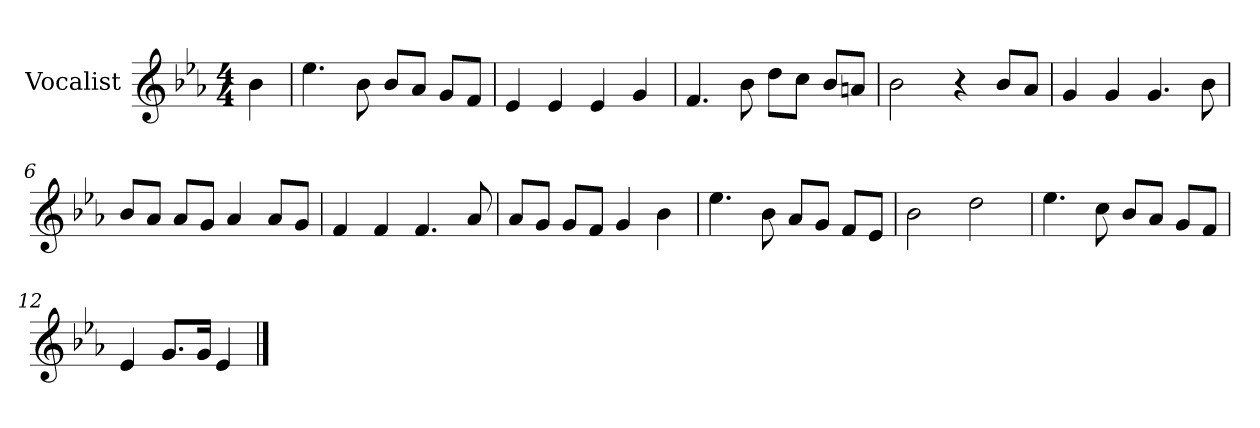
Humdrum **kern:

**kern
*part1
*staff1
*I"Vocalist
*k[b-e-a-]
*E-:
*M4/4
=
4b-
=1
4.ee-
8b-
8b-L
8a-J
8gL
8fJ
=2
4e-
4e-
4e-
4g
=3
4.f
8b-
8ddL
8ccJ
8b-L
8anJ
=4
2b-
4r
8b-L
8a-J
=5
4g
4g
4.g
8b-
=6
8b-L
8a-J
8a-L
8gJ
4a-
8a-L
8gJ
=7
4f
4f
4.f
8a-
=8
8a-L
8gJ
8gL
8fJ
4g
4b-
=9
4.ee-
8b-
8a-L
8gJ
8fL
8e-J
=10
2b-
2dd
=11
4.ee-
8cc
8b-L
8a-J
8gL
8fJ
=12
4e-
8.gL
16gJk
4e-
==
*-
